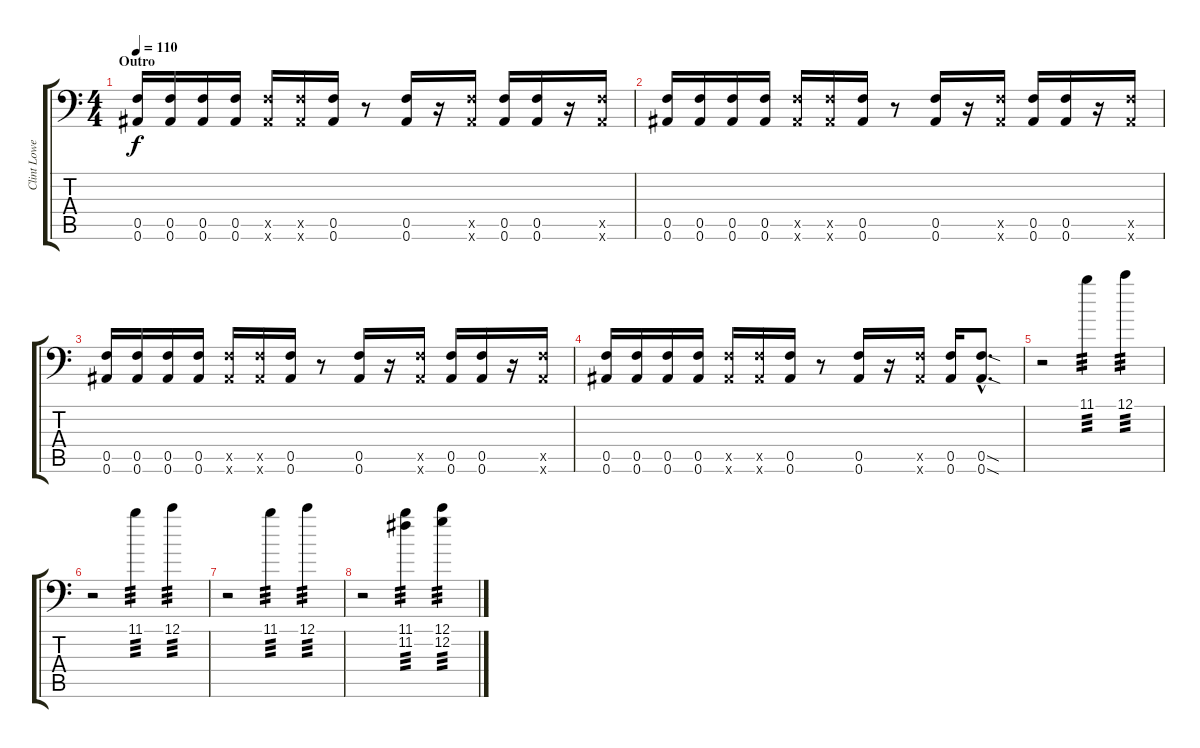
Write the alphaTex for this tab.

\track ("Clint Lowery" "Clint Lowe") {instrument overdrivenguitar}
\staff {score tabs}
\tuning (C4 G3 Eb3 Bb2 F2 Bb1) {hide}
\ts (4 4)
\section ("" "Outro")
\tempo 110
\clef f4
\ks c
(0.5 0.6).16{dy f volume 13 balance 0} (0.5 0.6).16 (0.5 0.6).16 (0.5 0.6).16 (0.5{x} 0.6{x}).16 (0.5{x} 0.6{x}).16 (0.5 0.6).16 r.8 (0.5 0.6).16 r.16 (0.5{x} 0.6{x}).16 (0.5 0.6).16 (0.5 0.6).16 r.16 (0.5{x} 0.6{x}).16 |
(0.5 0.6).16 (0.5 0.6).16 (0.5 0.6).16 (0.5 0.6).16 (0.5{x} 0.6{x}).16 (0.5{x} 0.6{x}).16 (0.5 0.6).16 r.8 (0.5 0.6).16 r.16 (0.5{x} 0.6{x}).16 (0.5 0.6).16 (0.5 0.6).16 r.16 (0.5{x} 0.6{x}).16 |
(0.5 0.6).16 (0.5 0.6).16 (0.5 0.6).16 (0.5 0.6).16 (0.5{x} 0.6{x}).16 (0.5{x} 0.6{x}).16 (0.5 0.6).16 r.8 (0.5 0.6).16 r.16 (0.5{x} 0.6{x}).16 (0.5 0.6).16 (0.5 0.6).16 r.16 (0.5{x} 0.6{x}).16 |
(0.5 0.6).16 (0.5 0.6).16 (0.5 0.6).16 (0.5 0.6).16 (0.5{x} 0.6{x}).16 (0.5{x} 0.6{x}).16 (0.5 0.6).16 r.8 (0.5 0.6).16 r.16 (0.5{x} 0.6{x}).16 (0.5 0.6).16 (0.5{sod hac} 0.6{sod hac}).8{d} |
r.2{balance 8} 11.1.4{tp 3} 12.1.4{tp 3} |
r.2 11.1.4{tp 3} 12.1.4{tp 3} |
r.2 11.1.4{tp 3} 12.1.4{tp 3} |
r.2 (11.1 11.2).4{tp 3} (12.1 12.2).4{tp 3}
